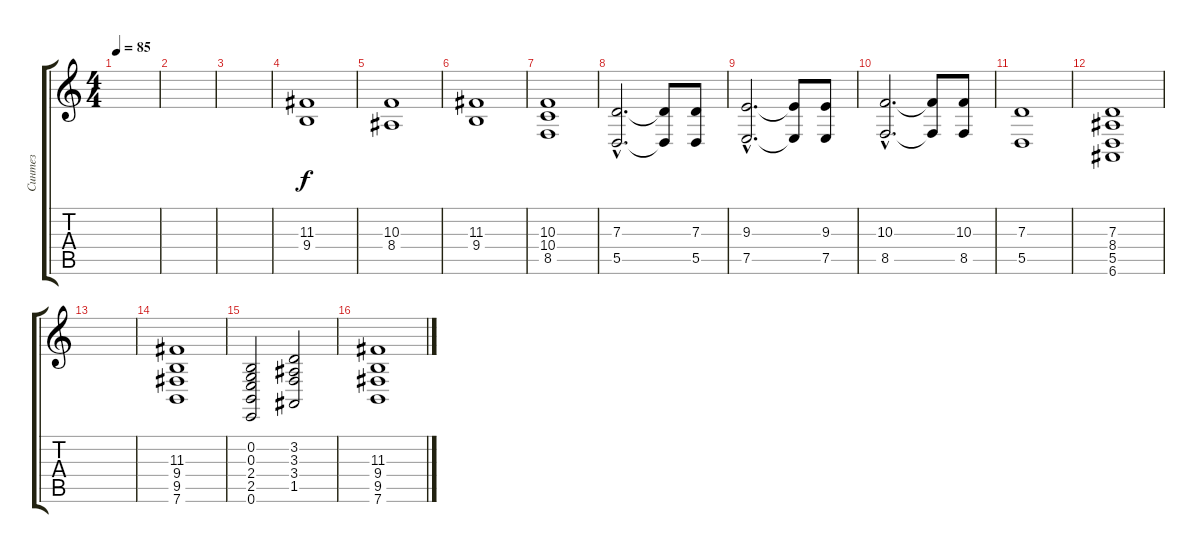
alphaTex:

\track ("Синтез" "Синтез") {instrument pad4choir}
\staff {score tabs}
\tuning (E4 B3 G3 D3 A2 E2) {hide}
\ts (4 4)
\tempo 85
\clef g2
\ks c
|
|
|
(11.3 9.4).1 |
(10.3 8.4).1 |
(11.3 9.4).1 |
(10.3 10.4 8.5).1 |
(7.3{hac} 5.5{hac}).2{d} (7.3{t} 5.5{t}).8 (7.3 5.5).8 |
(9.3{hac} 7.5{hac}).2{d} (9.3{t} 7.5{t}).8 (9.3 7.5).8 |
(10.3{hac} 8.5{hac}).2{d} (10.3{t} 8.5{t}).8 (10.3 8.5).8 |
(7.3 5.5).1 |
(7.3 8.4 5.5 6.6).1 |
|
(11.3 9.4 9.5 7.6).1 |
(0.2 0.3 2.4 2.5 0.6).2 (3.2 3.3 3.4 1.5).2 |
(11.3 9.4 9.5 7.6).1
